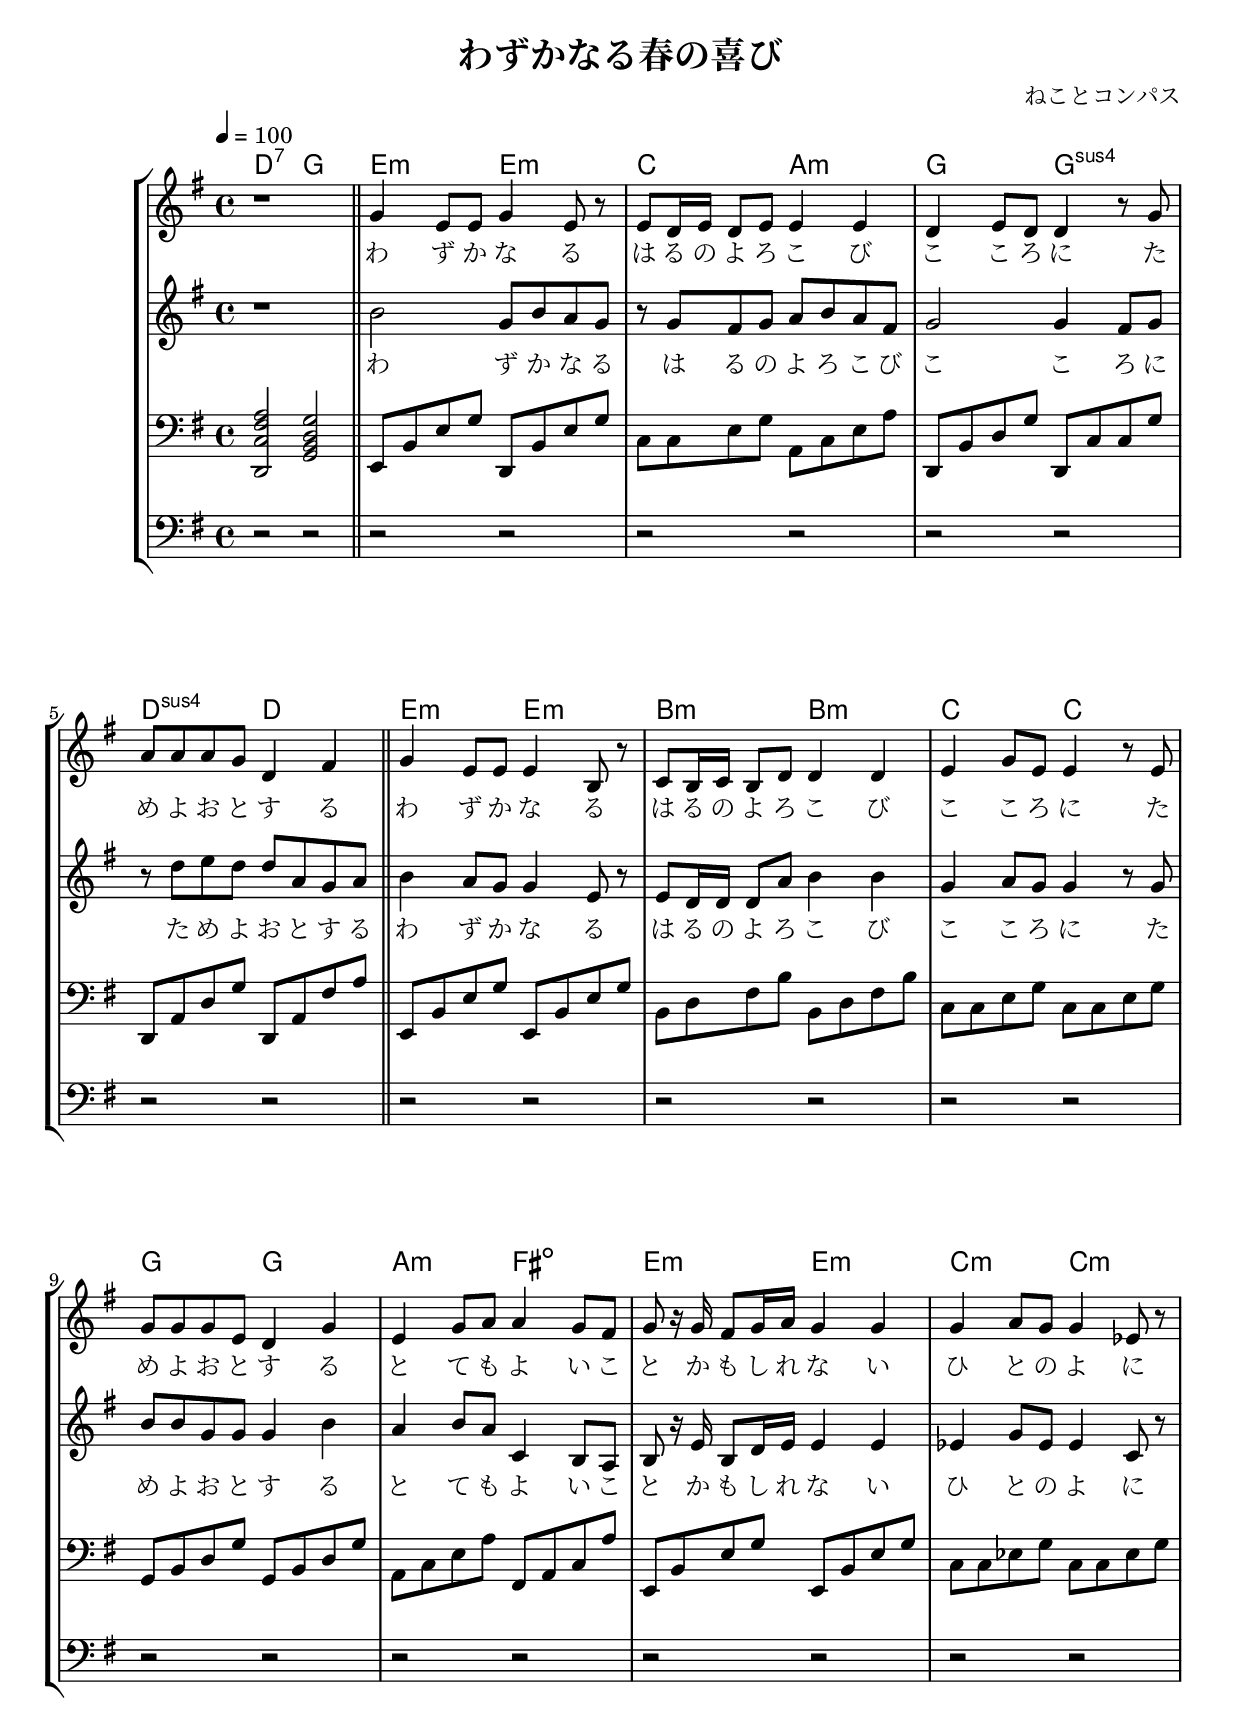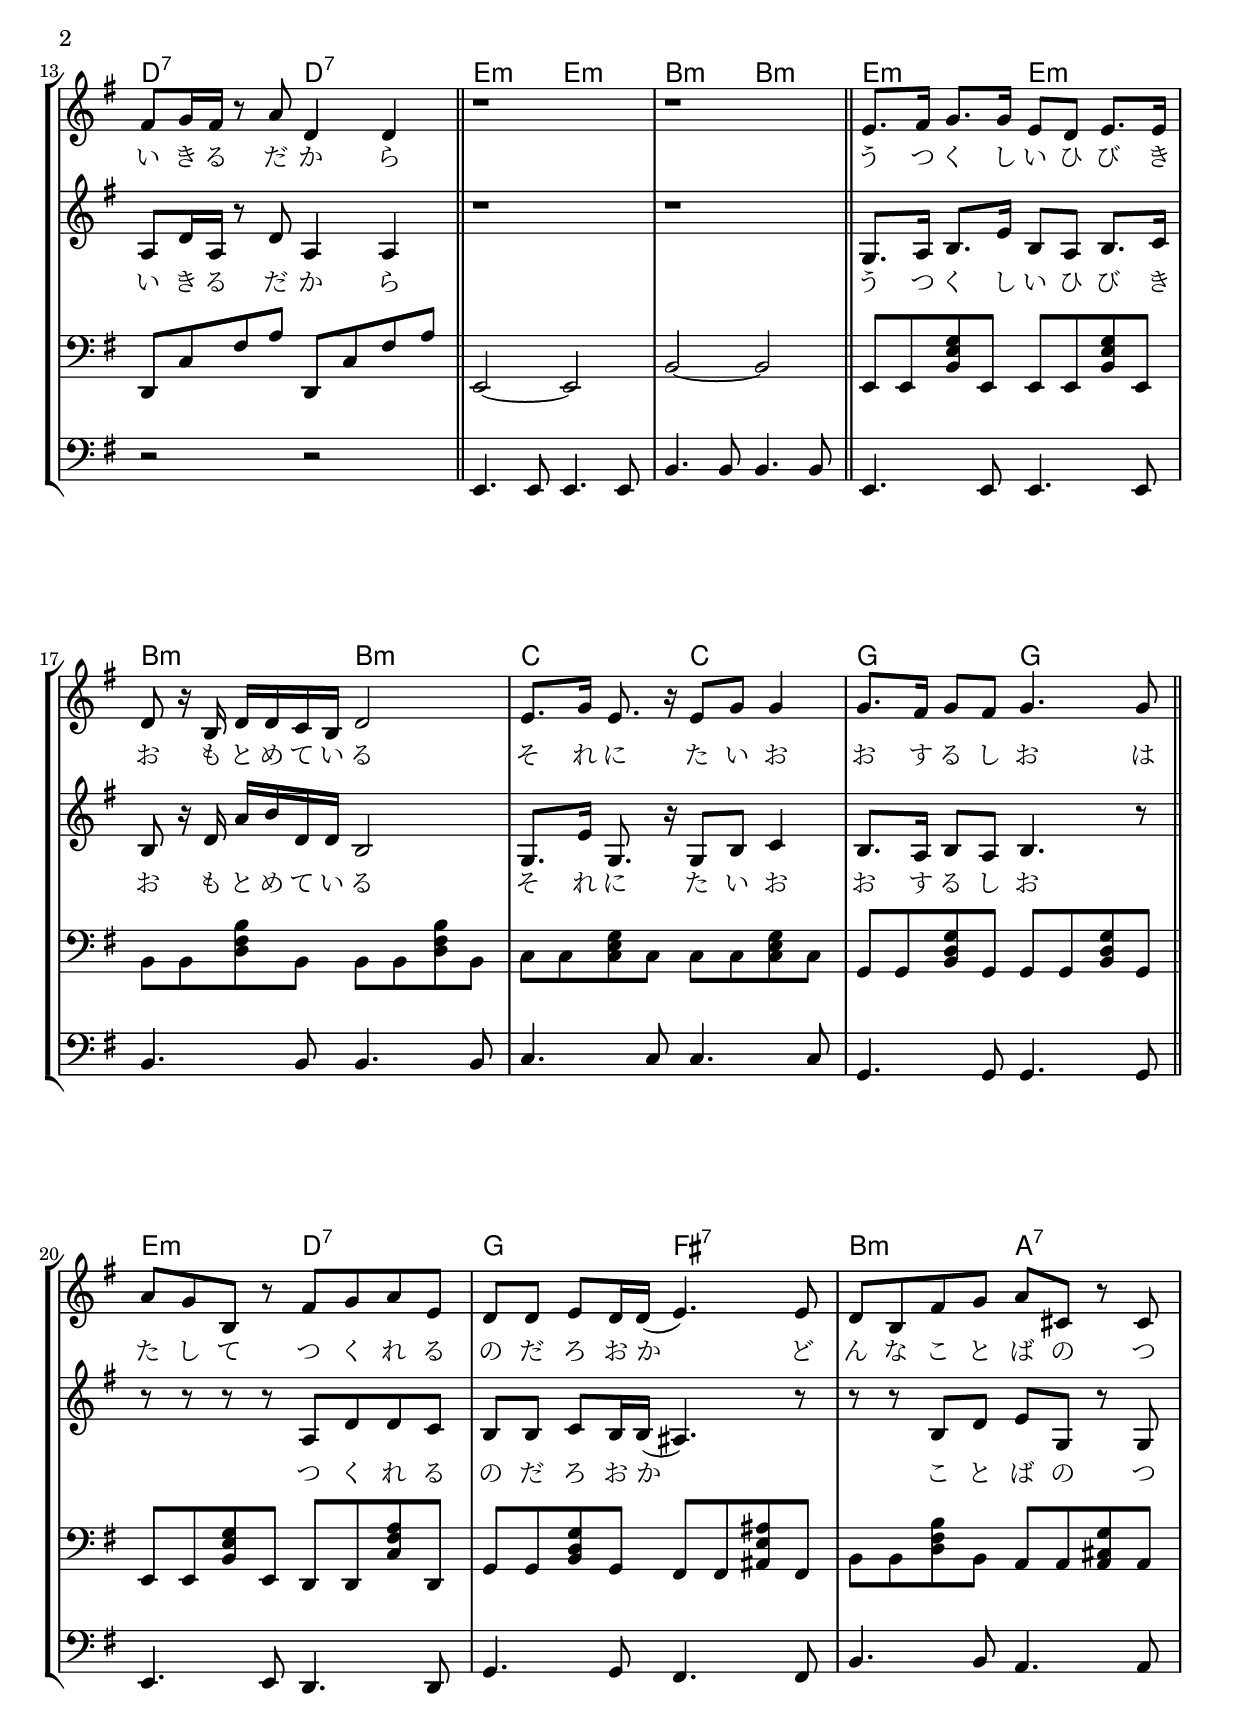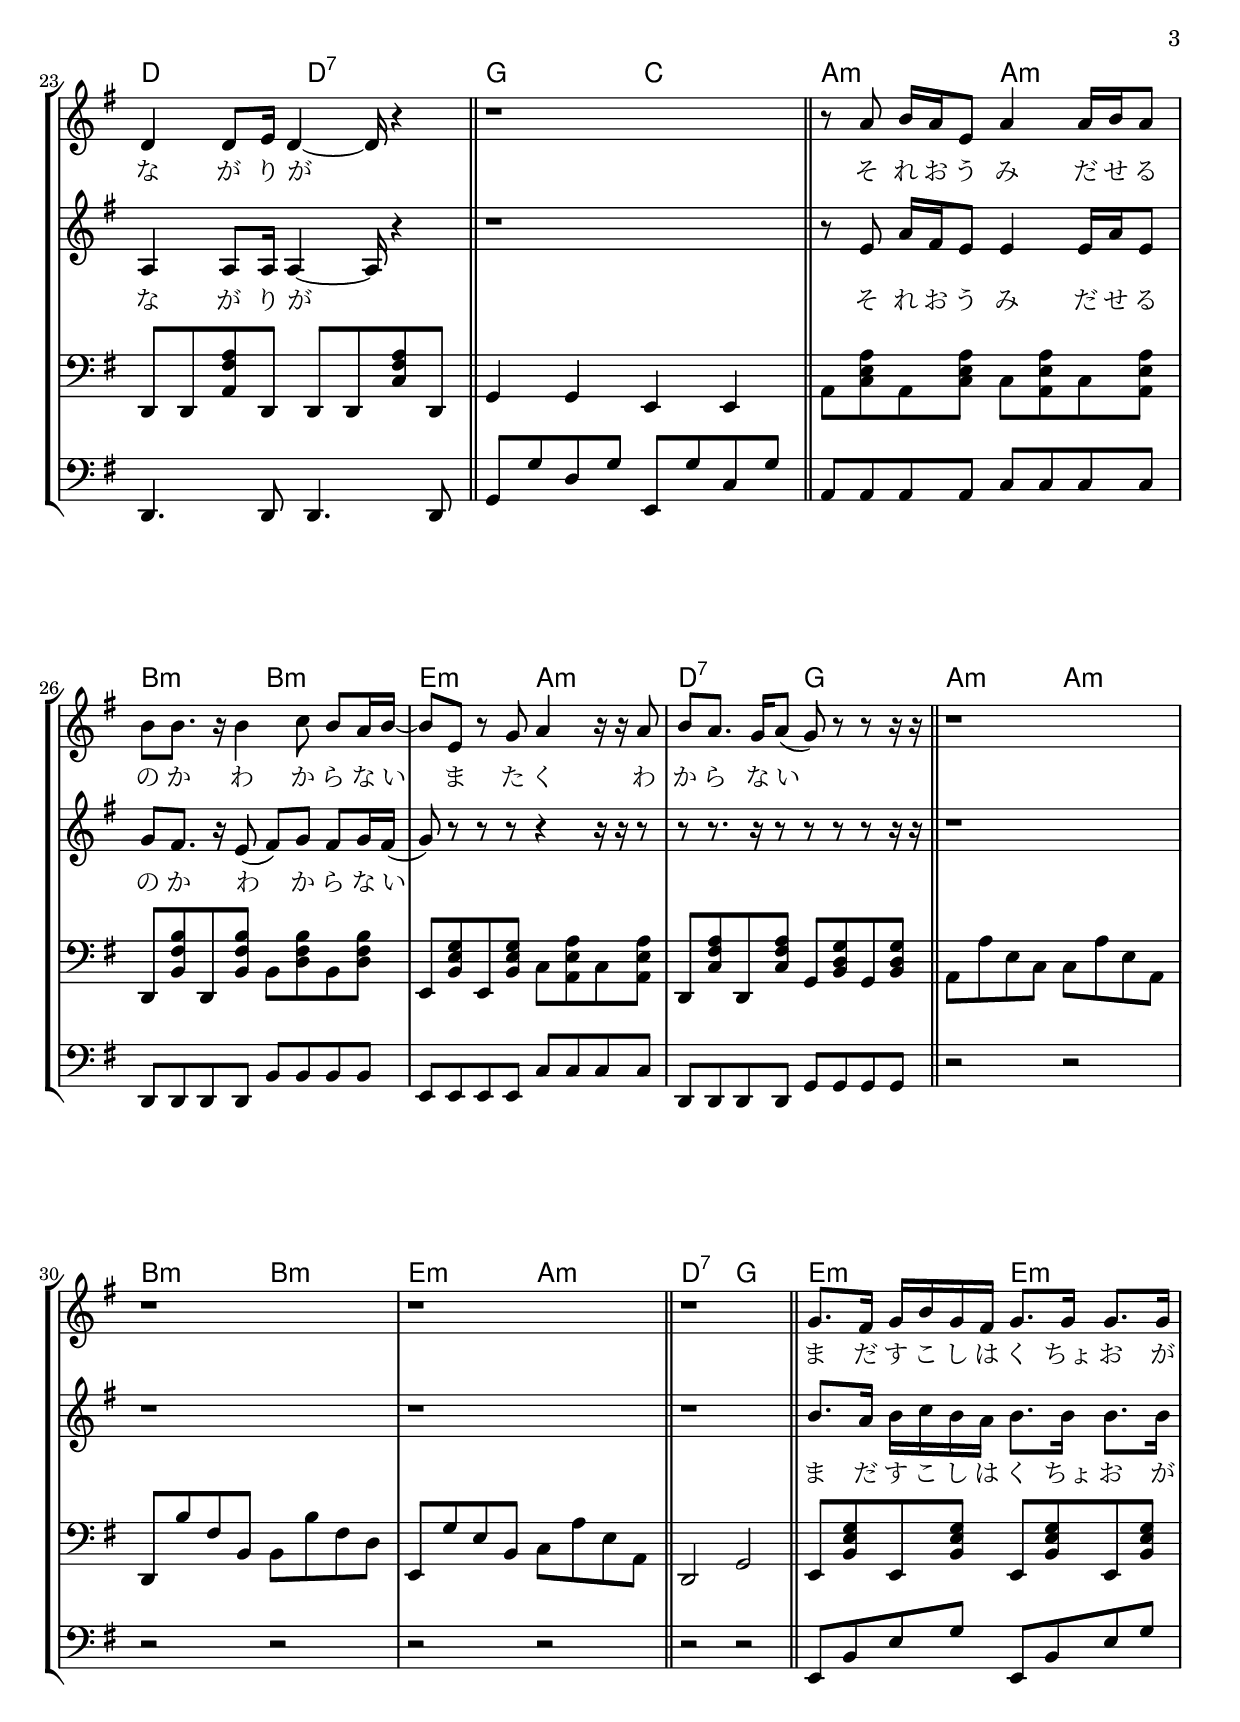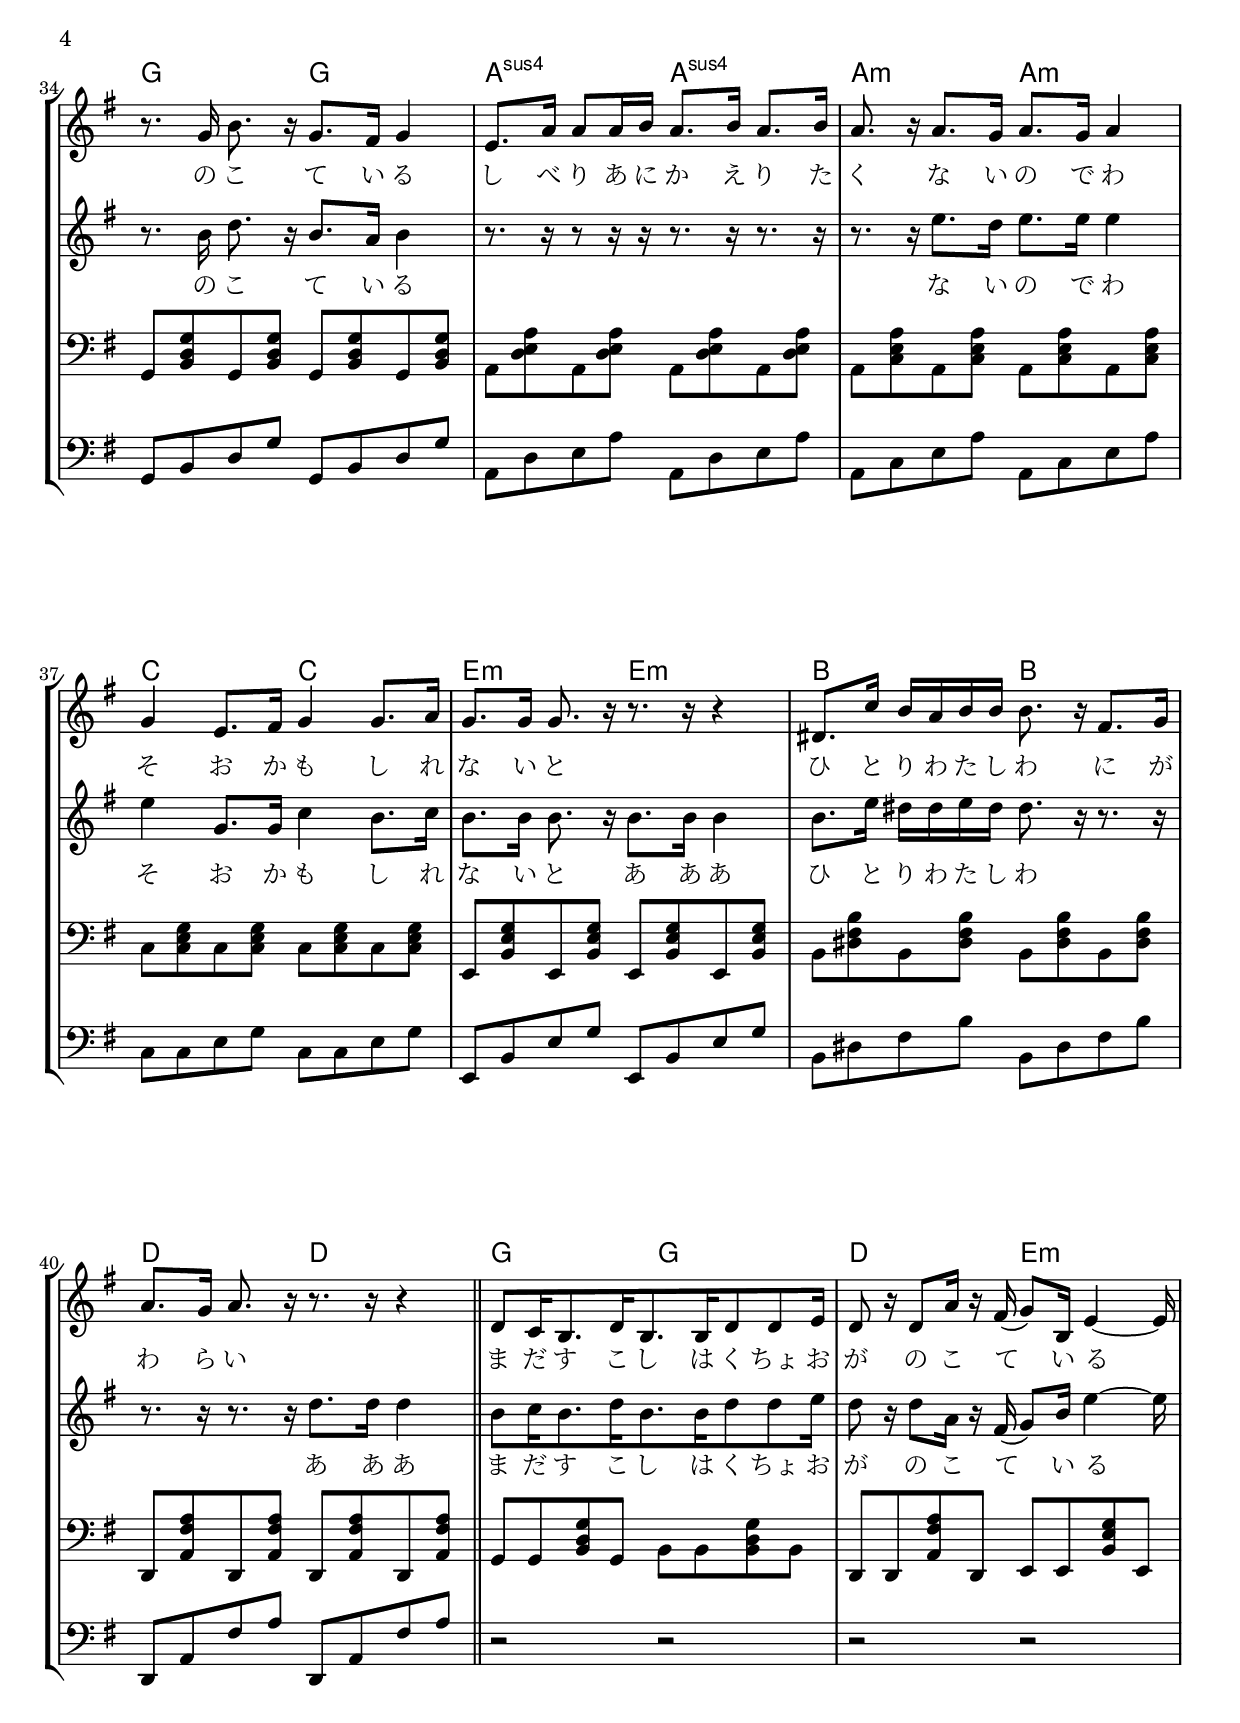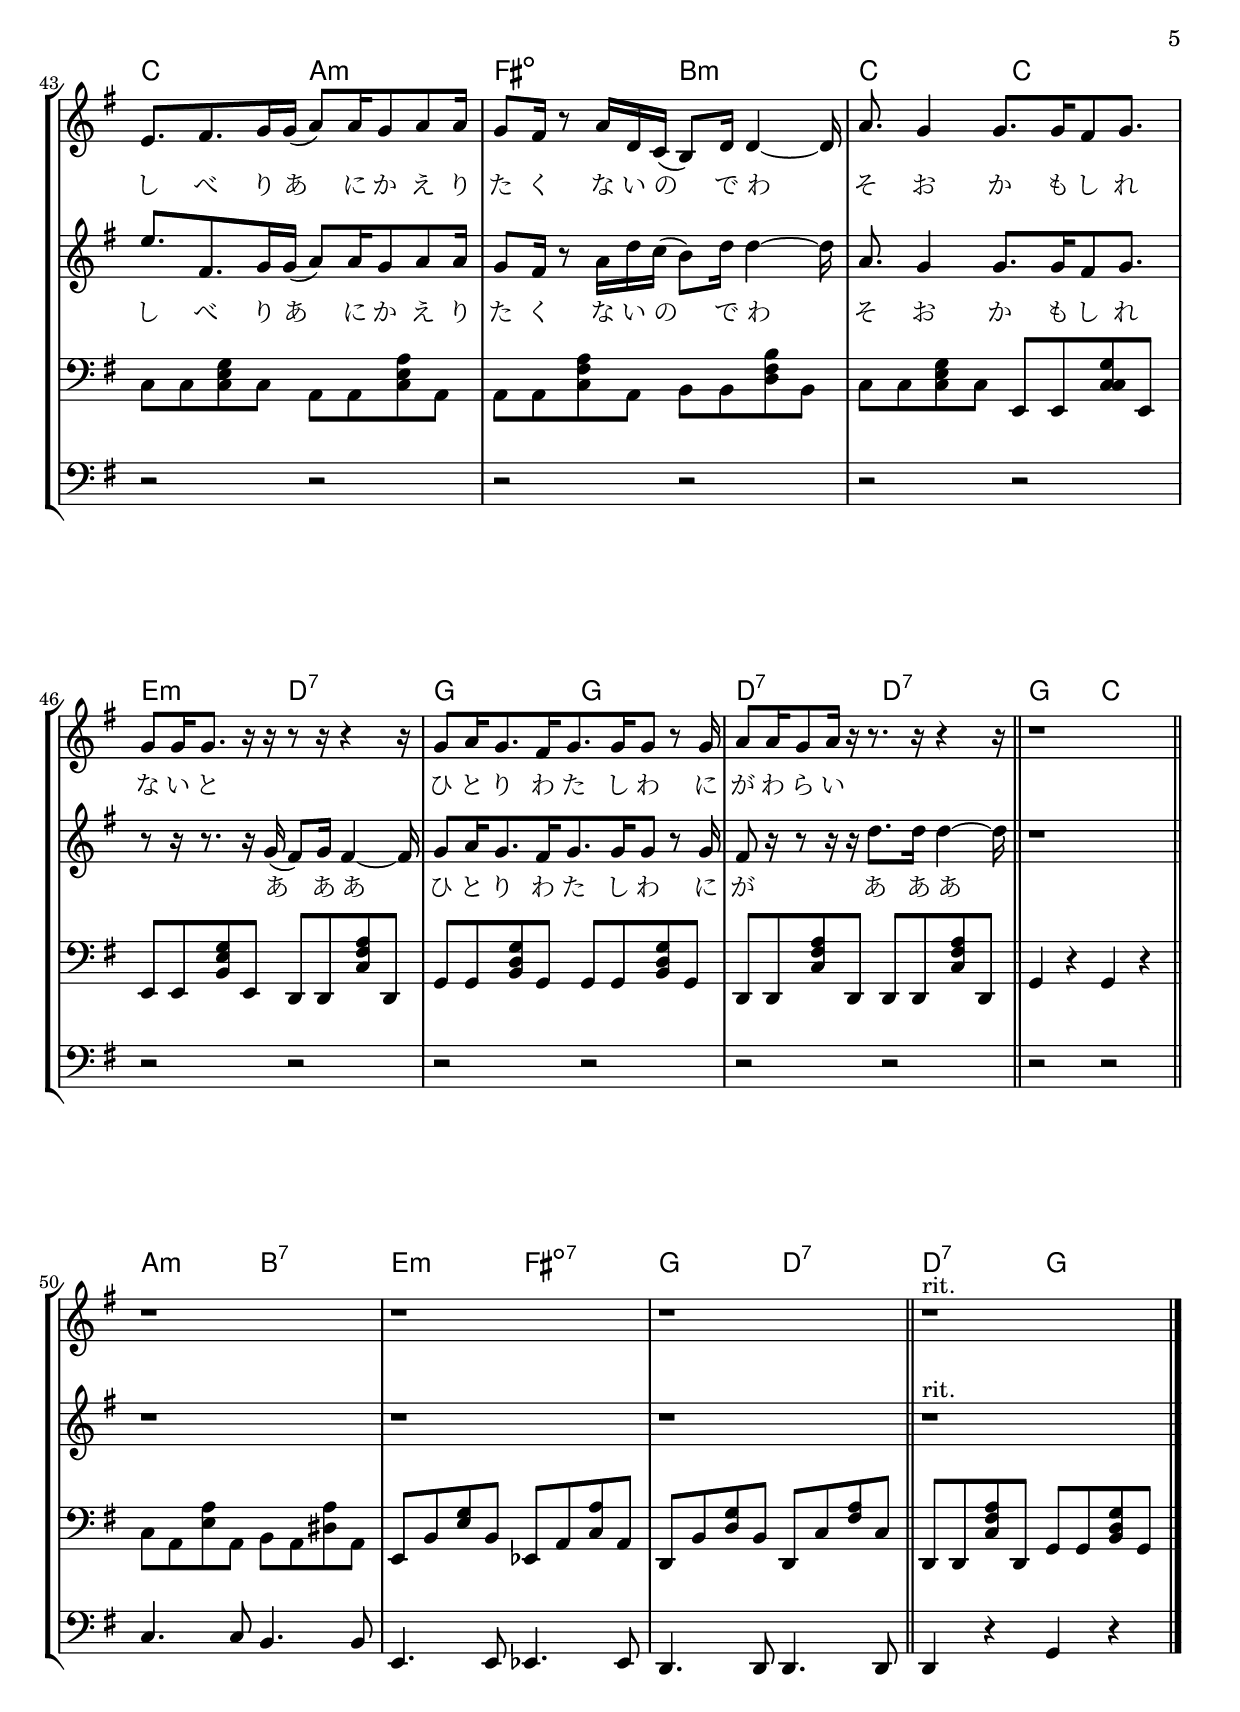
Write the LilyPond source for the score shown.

\version "2.12.1"

\header {
	title = \markup {わずかなる春の喜び}
	composer = \markup \center-column {ねことコンパス}
}

harmony = \chordmode {
	d2:7 g 

	e:m e:m c a:m g g:sus4 d:sus4 d 

	e:m e:m b:m b:m c c g g a:m fis:dim e:m e:m c:m c:m d:7 d:7 

	e:m e:m b:m b:m 

	e:m e:m b:m b:m c c g g 

	e:m d:7 g fis:7 b:m a:7 d d:7 

	g c 

	a:m a:m b:m b:m e:m a:m d:7 g 

	a:m a:m b:m b:m e:m a:m 

	d:7 g 

	e:m e:m g g a:sus4 a:sus4 a:m a:m c c e:m e:m b b d d 

	g g d e:m c a:m fis:dim b:m c c e:m d:7 g g d:7 d:7 

	g c 

	a:m b:7 e:m fis:dim7 g d:7 

	d:7 g 
}

melody = {
	\key g \major
	\tempo 4 = 100
	r1   
	\set Staff.midiInstrument = #"Bassoon"
	g'4  e'8  e'8  g'4  e'8  r8 
	e'8  d'16  e'16  d'8  e'8  e'4  e'4 
	d'4  e'8  d'8  d'4  r8  g'8 
	a'8  a'8  a'8  g'8  d'4  fis'4
	\set Staff.midiInstrument = #"mmi0.45"
	g'4  e'8  e'8  e'4  b8  r8 
	c'8  b16  c'16  b8  d'8  d'4  d'4 
	e'4  g'8  e'8  e'4  r8  e'8 
	g'8  g'8  g'8  e'8  d'4  g'4 
	e'4  g'8  a'8  a'4  g'8  fis'8 
	g'8  r16  g'16  fis'8  g'16  a'16  g'4  g'4 
	g'4  a'8  g'8  g'4  es'8  r8 
	fis'8  g'16  fis'16  r8  a'8  d'4  d'4
	r1 | r1   
	\set Staff.midiInstrument = #"mmi0.45"
	e'8.  fis'16  g'8.  g'16  e'8  d'8  e'8.  e'16 
	d'8  r16  b16  d'16  d'16  c'16  b16  d'2 
	e'8.  g'16  e'8.  r16  e'8  g'8  g'4 
	g'8.  fis'16  g'8  fis'8  g'4.  	\set Staff.midiInstrument = #"mmi0.45"
	g'8 
	a'8  g'8  b8  r8  fis'8  g'8  a'8  e'8 
	d'8  d'8  e'8  d'16  d'16  (e'4.)  e'8 
	d'8  b8  fis'8  g'8  a'8  cis'8  r8  cis'8 
	d'4  d'8  e'16  d'4~d'16  	r4 	r1   
	\set Staff.midiInstrument = #"mmi0.45"
	r8 a'8  b'16  a'16  e'8  a'4  a'16  b'16  a'8 
	b'8  b'8.  r16  b'4  c''8  b'8  a'16  b'16~ 
	b'8  e'8  r8  g'8  a'4  r16  r16  a'8 
	b'8  a'8.  g'16  a'8  (g'8)  r8  r8  r16  r16
	r1 | r1 | r1   
	r1   
	\set Staff.midiInstrument = #"mmi0.45"
	g'8.  fis'16  g'16  b'16  g'16  fis'16  g'8.  g'16  g'8.  g'16 
	r8.  g'16  b'8.  r16  g'8.  fis'16  g'4 
	e'8.  a'16  a'8  a'16  b'16  a'8.  b'16  a'8.  b'16 
	a'8.  r16  a'8.  g'16  a'8.  g'16  a'4 
	g'4  e'8.  fis'16  g'4  g'8.  a'16 
	g'8.  g'16  g'8.  r16  r8.  r16  r4 
	dis'8.  c''16  b'16  a'16  b'16  b'16  b'8.  r16  fis'8.  g'16 
	a'8.  g'16  a'8.  r16  r8.  r16  r4
	\set Staff.midiInstrument = #"Pad 7 (halo)"
	d'8  c'16  b8.  d'16  b8.  b16  d'8  d'8  e'16 
	d'8  r16  d'8  a'16  r16  fis'16  (g'8)  b16  e'4~e'16 
	e'8.  fis'8.  g'16  g'16  (a'8)  a'16  g'8  a'8  a'16 
	g'8  fis'16  r8  a'16  d'16  c'16  (b8)  d'16  d'4~d'16 
	a'8.  g'4  g'8.  g'16  fis'8  g'8. 
	g'8  g'16  g'8.  r16  r16  r8  r16  r4 r16 
	g'8  a'16  g'8.  fis'16  g'8.  g'16  g'8  r8  g'16 
	a'8  a'16  g'8  a'16  r16  r8.  r16  r4 r16
	r1   
	r1 | r1 | r1   
	r1^"rit." \bar "|."
}

words = \lyricmode {
	
	わ  ず  か  な  る  は  る  の  よ  ろ  こ  び  こ  こ  ろ  に  た  め  よ  お  と  す  る  
	わ  ず  か  な  る  は  る  の  よ  ろ  こ  び  こ  こ  ろ  に  た  め  よ  お  と  す  る  と  て  も  よ  い  こ  と  か  も  し  れ  な  い  ひ  と  の  よ  に  い  き  る  だ  か  ら  
	
	う  つ  く  し  い  ひ  び  き  お  も  と  め  て  い  る  そ  れ  に  た  い  お  お  す  る  し  お  
	は  た  し  て  つ  く  れ  る  の  だ  ろ  お  か  ど  ん  な  こ  と  ば  の  つ  な  が  り  が  
	
	そ  れ  お  う  み  だ  せ  る  の  か  わ  か  ら  な  い  ま  た  く  わ  か  ら  な  い  
	
	
	ま  だ  す  こ  し  は  く  ちょ  お  が  の  こ  て  い  る  し  べ  り  あ  に  か  え  り  た  く  な  い  の  で  わ  そ  お  か  も  し  れ  な  い  と  ひ  と  り  わ  た  し  わ  に  が  わ  ら  い  
	ま  だ  す  こ  し  は  く  ちょ  お  が  の  こ  て  い  る  し  べ  り  あ  に  か  え  り  た  く  な  い  の  で  わ  そ  お  か  も  し  れ  な  い  と  ひ  と  り  わ  た  し  わ  に  が  わ  ら  い  
	
	
	
}

secondmelody = {
	\key g \major
	\tempo 4 = 100
	r1   
	\set Staff.midiInstrument = #"Pad 3 (polysynth)"
	b'2  g'8  b'8  a'8  g'8 
	r8  g'8  fis'8  g'8  a'8  b'8  a'8  fis'8 
	g'2  g'4  fis'8  g'8 
	r8  d''8  e''8  d''8  d''8  a'8  g'8  a'8
	\set Staff.midiInstrument = #"Pad 2 (warm)"
	b'4  a'8  g'8  g'4  e'8  r8 
	e'8  d'16  d'16  d'8  a'8  b'4  b'4 
	g'4  a'8  g'8  g'4  r8  g'8 
	b'8  b'8  g'8  g'8  g'4  b'4 
	a'4  b'8  a'8  c'4  b8  a8 
	b8  r16  e'16  b8  d'16  e'16  e'4  e'4 
	es'4  g'8  es'8  es'4  c'8  r8 
	a8  d'16  a16  r8  d'8  a4  a4
	r1 | r1   
	\set Staff.midiInstrument = #"Pad 7 (halo)"
	g8.  a16  b8.  e'16  b8  a8  b8.  c'16 
	b8  r16  d'16  a'16  b'16  d'16  d'16  b2 
	g8.  e'16  g8.  r16  g8  b8  c'4 
	b8.  a16  b8  a8  b4.  	\set Staff.midiInstrument = #"Acoustic Guitar (steel)"
	r8 
	r8  r8  r8  r8  a8  d'8  d'8  c'8 
	b8  b8  c'8  b16  b16  (ais4.)  r8 
	r8  r8  b8  d'8  e'8  g8  r8  g8 
	a4  a8  a16  a4~a16  	r4 	r1   
	\set Staff.midiInstrument = #"mmi0.42"
	r8 e'8  a'16  fis'16  e'8  e'4  e'16  a'16  e'8 
	g'8  fis'8.  r16  e'8  (fis'8)  g'8  fis'8  g'16  fis'16 
	(g'8)  r8  r8  r8  r4  r16  r16  r8 
	r8  r8.  r16  r8  r8  r8  r8  r16  r16
	r1 | r1 | r1   
	r1   
	\set Staff.midiInstrument = #"Pad 4 (choir)"
	b'8.  a'16  b'16  c''16  b'16  a'16  b'8.  b'16  b'8.  b'16 
	r8.  b'16  d''8.  r16  b'8.  a'16  b'4 
	r8.  r16  r8  r16  r16  r8.  r16  r8.  r16 
	r8.  r16  e''8.  d''16  e''8.  e''16  e''4 
	e''4  g'8.  g'16  c''4  b'8.  c''16 
	b'8.  b'16  b'8.  r16  b'8.  b'16  b'4 
	b'8.  e''16  dis''16  dis''16  e''16  dis''16  dis''8.  r16  r8.  r16 
	r8.  r16  r8.  r16  d''8.  d''16  d''4
	\set Staff.midiInstrument = #"Pad 7 (halo)"
	b'8  c''16  b'8.  d''16  b'8.  b'16  d''8  d''8  e''16 
	d''8  r16  d''8  a'16  r16  fis'16  (g'8)  b'16  e''4~e''16 
	e''8.  fis'8.  g'16  g'16  (a'8)  a'16  g'8  a'8  a'16 
	g'8  fis'16  r8  a'16  d''16  c''16  (b'8)  d''16  d''4~d''16 
	a'8.  g'4  g'8.  g'16  fis'8  g'8. 
	r8  r16  r8.  r16  g'16  (fis'8)  g'16  fis'4~fis'16 
	g'8  a'16  g'8.  fis'16  g'8.  g'16  g'8  r8  g'16 
	fis'8  r16  r8  r16  r16  d''8.  d''16  d''4~d''16
	r1   
	r1 | r1 | r1   
	r1^"rit." \bar "|."
}

secondwords = \lyricmode {
	
	わ  ず  か  な  る  は  る  の  よ  ろ  こ  び  こ  こ  ろ  に  た  め  よ  お  と  す  る  
	わ  ず  か  な  る  は  る  の  よ  ろ  こ  び  こ  こ  ろ  に  た  め  よ  お  と  す  る  と  て  も  よ  い  こ  と  か  も  し  れ  な  い  ひ  と  の  よ  に  い  き  る  だ  か  ら  
	
	う  つ  く  し  い  ひ  び  き  お  も  と  め  て  い  る  そ  れ  に  た  い  お  お  す  る  し  お  
	つ  く  れ  る  の  だ  ろ  お  か  こ  と  ば  の  つ  な  が  り  が  
	
	そ  れ  お  う  み  だ  せ  る  の  か  わ  か  ら  な  い  
	
	
	ま  だ  す  こ  し  は  く  ちょ  お  が  の  こ  て  い  る  な  い  の  で  わ  そ  お  か  も  し  れ  な  い  と  あ  あ  あ  ひ  と  り  わ  た  し  わ  あ  あ  あ  
	ま  だ  す  こ  し  は  く  ちょ  お  が  の  こ  て  い  る  し  べ  り  あ  に  か  え  り  た  く  な  い  の  で  わ  そ  お  か  も  し  れ  あ  あ  あ  ひ  と  り  わ  た  し  わ  に  が  あ  あ  あ  
	
	
	
}

tempochange = {
	\tempo 4 = 100
	r1 \bar "||"
	\tempo 4 = 100
	r1 | r1 | r1 | r1 \bar "||"
	\tempo 4 = 100
	r1 | r1 | r1 | r1 | r1 | r1 | r1 | r1 \bar "||"
	\tempo 4 = 100
	r1 | r1 \bar "||"
	\tempo 4 = 100
	r1 | r1 | r1 | r1 \bar "||"
	\tempo 4 = 100
	r1 | r1 | r1 | r1 \bar "||"
	\tempo 4 = 100
	r1 \bar "||"
	\tempo 4 = 100
	r1 | r1 | r1 | r1 \bar "||"
	\tempo 4 = 100
	r1 | r1 | r1 \bar "||"
	\tempo 4 = 100
	r1 \bar "||"
	\tempo 4 = 100
	r1 | r1 | r1 | r1 | r1 | r1 | r1 | r1 \bar "||"
	\tempo 4 = 100
	r1 | r1 | r1 | r1 | r1 | r1 | r1 | r1 \bar "||"
	\tempo 4 = 100
	r1 \bar "||"
	\tempo 4 = 100
	r1 | r1 | r1 \bar "||"
	\tempo 4 = 100
	\tempo 4 = 75 r2 \tempo 4 = 66 r2 \bar "|."
}

mainacc = {
	\clef bass
	\set Staff.midiInstrument = #"Acoustic grand"
	\key g \major
	\tempo 4 = 100
	<d, c fis a>2
	<g, b, d g>2
	\bar "||"

	\set Staff.midiInstrument = #"Acoustic Guitar (steel)"
	e,8 b,8 e8 g8
	d,8 b,8 e8 g8
	c8 c8 e8 g8
	a,8 c8 e8 a8
	d,8 b,8 d8 g8
	d,8 c8 c8 g8
	d,8 a,8 d8 g8
	d,8 a,8 fis8 a8
	\bar "||"

	\set Staff.midiInstrument = #"Acoustic Guitar (steel)"
	e,8 b,8 e8 g8
	e,8 b,8 e8 g8
	b,8 d8 fis8 b8
	b,8 d8 fis8 b8
	c8 c8 e8 g8
	c8 c8 e8 g8
	g,8 b,8 d8 g8
	g,8 b,8 d8 g8
	a,8 c8 e8 a8
	fis,8 a,8 c8 a8
	e,8 b,8 e8 g8
	e,8 b,8 e8 g8
	c8 c8 es8 g8
	c8 c8 es8 g8
	d,8 c8 fis8 a8
	d,8 c8 fis8 a8
	\bar "||"

	\set Staff.midiInstrument = #"Pad 2 (warm)"
	e,2
	~e,2
	b,2
	~b,2
	\bar "||"

	\set Staff.midiInstrument = #"Electric Grand"
	e,8 e,8 <b, e g>8 e,8
	e,8 e,8 <b, e g>8 e,8
	b,8 b,8 <d fis b>8 b,8
	b,8 b,8 <d fis b>8 b,8
	c8 c8 <c e g>8 c8
	c8 c8 <c e g>8 c8
	g,8 g,8 <b, d g>8 g,8
	g,8 g,8 <b, d g>8 g,8
	\bar "||"

	\set Staff.midiInstrument = #"Electric Piano 1"
	e,8 e,8 <b, e g>8 e,8
	d,8 d,8 <c fis a>8 d,8
	g,8 g,8 <b, d g>8 g,8
	fis,8 fis,8 <ais, e ais>8 fis,8
	b,8 b,8 <d fis b>8 b,8
	a,8 a,8 <a, cis g>8 a,8
	d,8 d,8 <a, fis a>8 d,8
	d,8 d,8 <c fis a>8 d,8
	\bar "||"

	\set Staff.midiInstrument = #"Tubular Bells"
	g,4 g,4
	e,4 e,4
	\bar "||"

	\set Staff.midiInstrument = #"Sitar"
	a,8 <c e a> a, <c e a>
	c8 <a, e a> c <a, e a>
	d,8 <b, fis b> d, <b, fis b>
	b,8 <d fis b> b, <d fis b>
	e,8 <b, e g> e, <b, e g>
	c8 <a, e a> c <a, e a>
	d,8 <c fis a> d, <c fis a>
	g,8 <b, d g> g, <b, d g>
	\bar "||"

	\set Staff.midiInstrument = #"Sitar"
	a,8 a e c
	c8 a e a,
	d,8 b fis b,
	b,8 b fis d
	e,8 g e b,
	c8 a e a,
	\bar "||"

	\set Staff.midiInstrument = #"Sitar"
	d,2
	~g,2
	\bar "||"

	\set Staff.midiInstrument = #"Acoustic Guitar (steel)"
	e,8 <b, e g> e, <b, e g>
	e,8 <b, e g> e, <b, e g>
	g,8 <b, d g> g, <b, d g>
	g,8 <b, d g> g, <b, d g>
	a,8 <d e a> a, <d e a>
	a,8 <d e a> a, <d e a>
	a,8 <c e a> a, <c e a>
	a,8 <c e a> a, <c e a>
	c8 <c e g> c <c e g>
	c8 <c e g> c <c e g>
	e,8 <b, e g> e, <b, e g>
	e,8 <b, e g> e, <b, e g>
	b,8 <dis fis b> b, <dis fis b>
	b,8 <dis fis b> b, <dis fis b>
	d,8 <a, fis a> d, <a, fis a>
	d,8 <a, fis a> d, <a, fis a>
	\bar "||"

	\set Staff.midiInstrument = #"Acoustic Guitar (steel)"
	g,8 g,8 <b, d g>8 g,8
	b,8 b,8 <b, d g>8 b,8
	d,8 d,8 <a, fis a>8 d,8
	e,8 e,8 <b, e g>8 e,8
	c8 c8 <c e g>8 c8
	a,8 a,8 <c e a>8 a,8
	a,8 a,8 <c fis a>8 a,8
	b,8 b,8 <d fis b>8 b,8
	c8 c8 <c e g>8 c8
	e,8 e,8 <c c g>8 e,8
	e,8 e,8 <b, e g>8 e,8
	d,8 d,8 <c fis a>8 d,8
	g,8 g,8 <b, d g>8 g,8
	g,8 g,8 <b, d g>8 g,8
	d,8 d,8 <c fis a>8 d,8
	d,8 d,8 <c fis a>8 d,8
	\bar "||"

	\set Staff.midiInstrument = #"Acoustic grand"
	g,4 r4
	g,4 r4
	\bar "||"

	\set Staff.midiInstrument = #"Acoustic Guitar (steel)"
	c8 a, <e a> a,
	b,8 a, <dis a> a,
	e,8 b, <e g> b,
	es,8 a, <c a> a,
	d,8 b, <d g> b,
	d,8 c <fis a> c
	\bar "||"

	\set Staff.midiInstrument = #"Acoustic Guitar (steel)"
	d,8 d,8 <c fis a>8 d,8
	g,8 g,8 <b, d g>8 g,8
	\bar "|."
}

subacc = {
	\clef bass
	\set Staff.midiInstrument = #"Acoustic grand"
	\key g \major
	\tempo 4 = 100
	r2
	r2
	\bar "||"

	\set Staff.midiInstrument = #"Acoustic grand"
	r2
	r2
	r2
	r2
	r2
	r2
	r2
	r2
	\bar "||"

	\set Staff.midiInstrument = #"Acoustic grand"
	r2
	r2
	r2
	r2
	r2
	r2
	r2
	r2
	r2
	r2
	r2
	r2
	r2
	r2
	r2
	r2
	\bar "||"

	\set Staff.midiInstrument = #"Pad 3 (polysynth)"
	e,4.e,8
	e,4.e,8
	b,4.b,8
	b,4.b,8
	\bar "||"

	\set Staff.midiInstrument = #"Pad 3 (polysynth)"
	e,4.e,8
	e,4.e,8
	b,4.b,8
	b,4.b,8
	c4.c8
	c4.c8
	g,4.g,8
	g,4.g,8
	\bar "||"

	\set Staff.midiInstrument = #"Pad 2 (warm)"
	e,4.e,8
	d,4.d,8
	g,4.g,8
	fis,4.fis,8
	b,4.b,8
	a,4.a,8
	d,4.d,8
	d,4.d,8
	\bar "||"

	\set Staff.midiInstrument = #"Distorted Guitar"
	g,8 g d g
	e,8 g c g
	\bar "||"

	\set Staff.midiInstrument = #"Acoustic Bass"
	a,8 a,8 a,8 a,8
	c8 c8 c8 c8
	d,8 d,8 d,8 d,8
	b,8 b,8 b,8 b,8
	e,8 e,8 e,8 e,8
	c8 c8 c8 c8
	d,8 d,8 d,8 d,8
	g,8 g,8 g,8 g,8
	\bar "||"

	\set Staff.midiInstrument = #"Acoustic grand"
	r2
	r2
	r2
	r2
	r2
	r2
	\bar "||"

	\set Staff.midiInstrument = #"Acoustic grand"
	r2
	r2
	\bar "||"

	\set Staff.midiInstrument = #"Lead 4 (chiff)"
	e,8 b,8 e8 g8
	e,8 b,8 e8 g8
	g,8 b,8 d8 g8
	g,8 b,8 d8 g8
	a,8 d8 e8 a8
	a,8 d8 e8 a8
	a,8 c8 e8 a8
	a,8 c8 e8 a8
	c8 c8 e8 g8
	c8 c8 e8 g8
	e,8 b,8 e8 g8
	e,8 b,8 e8 g8
	b,8 dis8 fis8 b8
	b,8 dis8 fis8 b8
	d,8 a,8 fis8 a8
	d,8 a,8 fis8 a8
	\bar "||"

	\set Staff.midiInstrument = #"Acoustic grand"
	r2
	r2
	r2
	r2
	r2
	r2
	r2
	r2
	r2
	r2
	r2
	r2
	r2
	r2
	r2
	r2
	\bar "||"

	\set Staff.midiInstrument = #"Acoustic grand"
	r2
	r2
	\bar "||"

	\set Staff.midiInstrument = #"Synth Bass 2"
	c4.c8
	b,4.b,8
	e,4.e,8
	es,4.es,8
	d,4.d,8
	d,4.d,8
	\bar "||"

	\set Staff.midiInstrument = #"Pad 4 (choir)"
	d,4 r4
	g,4 r4
	\bar "|."
}

percA = {
	\drummode {
	r1 \bar "||"
	r1 |r1 |r1 |r1 \bar "||"
	r1  |r1  |r1  |r1  |r1  |r1  |r1  |r2 r8 hho4 hho8  \bar "||"
	r1 |r1 \bar "||"
	cymr4 cymr4 cymr4 cymr4  |cymr4 cymr8 cymr16 cymr16 cymr4 cymr4  |cymr4 cymr4 cymr4 cymr4  |cymr4 cymr2.  \bar "||"
	cymr4 cymr4 cymr4 cymr4  |cymr4 cymr8 cymr16 cymr16 cymr4 cymr4  |cymr4 cymr4 cymr4 cymr4  |cymr4 cymr2.  \bar "||"
	r1  \bar "||"
	r8 hho8 hho8 hho8 hho8 hho8 hho8 hho8  |hho8 hho8 hho8 hho8 hho8 hho8 hho8 hho8  |r8 hho8 hho8 hho8 hho8 hho8 hho8 hho8  |hho8 hho8 hho2.  \bar "||"
	r2 hho2  |r2 hho2  |r2 hho2  \bar "||"
	r8 hh2. r8  \bar "||"
	r8 cymr16 cymr16 cymr8 cymr16 cymr16 cymr8 cymr16 cymr16 cymr8 cymr8  |cymr8 cymr16 cymr16 cymr8 cymr16 cymr16 cymr8 cymr16 cymr16 cymr8 cymr8  |cymr8 cymr16 cymr16 cymr8 cymr16 cymr16 cymr8 cymr16 cymr16 cymr8 cymr16 cymr16  |cymr8 cymr16 cymr16 cymr8 cymr16 cymr16 cymr8 cymr16 cymr16 cymr8 cymr8  |r8 cymr16 cymr16 cymr8 cymr16 cymr16 cymr8 cymr16 cymr16 cymr8 cymr8  |cymr8 cymr16 cymr16 cymr8 cymr16 cymr16 cymr8 cymr16 cymr16 cymr8 cymr8  |cymr8 cymr16 cymr16 cymr8 cymr16 cymr16 cymr8 cymr16 cymr16 cymr8 cymr16 cymr16  |cymr8 cymr16 cymr16 cymr8 cymr16 cymr16 cymr8 cymr16 cymr16 cymr8 cymr8  \bar "||"
	r1  |r1  |r1  |r1  |r1  |r1  |r1  |r2 r8 hho4 hho8  \bar "||"
	r1 \bar "||"
	r1 |r1 |r1 \bar "||"
	r2 r8 hho4 hho8  \bar "|."
	}
}

percB = {
	\drummode {
	r1 \bar "||"
	r1 |r1 |r1 |r1 \bar "||"
	r4. hhp2 hhp8  |r4. hhp2 hhp8  |r4. hhp2 hhp8  |r4. hhp2 hhp8  |r4. hhp2 hhp8  |r4. hhp2 hhp8  |r4. hhp2 hhp8  |hhp4 hhp4 hhp4 hhp4  \bar "||"
	r1 |r1 \bar "||"
	r2 sn2  |r2 sn2  |r2 sn2  |r8 sn8 sn2.  \bar "||"
	r2 sn2  |r2 sn2  |r2 sn2  |r8 sn8 sn2.  \bar "||"
	sn16 sn16 sn16 sn16 sn16 sn16 sn16 sn16 sn16 sn16 sn16 sn16 sn16 sn16 sn16 sn16  \bar "||"
	r8 sn4 sn4 sn4 sn8  |r8 sn4 sn4 sn4 sn8  |r8 sn4 sn4 sn4 sn8  |r8 sn8. sn16 sn8 sn16 sn16 sn16 sn8. sn8  \bar "||"
	r8 hh16 hh16 hh8 hh16 hh8. hh16 hh16 hh8 hh16 hh16  |hh8 hh16 hh16 hh8 hh16 hh8. hh16 hh16 hh8 hh8  |hh8 hh16 hh16 hh8 hh16 hh8 hh4. r16  \bar "||"
	r4 sn2 sn4  \bar "||"
	r4 sn2 sn4  |r4 sn8 sn4. sn4  |r4 sn2 sn4  |r4 sn8 sn4. sn4  |r4 sn2 sn4  |r4 sn8 sn4. sn4  |r4 sn2 sn4  |r4 sn2 sn8 sn16 sn16  \bar "||"
	r4. hhp2 hhp8  |r4. hhp2 hhp8  |r4. hhp2 hhp8  |r4. hhp2 hhp8  |r4. hhp2 hhp8  |r4. hhp2 hhp8  |r4. hhp2 hhp8  |hhp4 hhp4 hhp4 hhp4  \bar "||"
	r1 \bar "||"
	r1 |r1 |r1 \bar "||"
	hhp4 hhp4 hhp4 hhp4  \bar "|."
	}
}

percC = {
	\drummode {
	r1 \bar "||"
	r1 |r1 |r1 |r1 \bar "||"
	hh4 hh4 hh4 hh4  |hh4 hh4 hh4 hh4  |hh4 hh4 hh4 hh4  |hh4 hh4 hh4 hh4  |hh4 hh4 hh4 hh4  |hh4 hh4 hh4 hh4  |hh4 hh4 hh4 hh4  |r4. hh2 r8  \bar "||"
	r1 |r1 \bar "||"
	bd2. r8 bd8  |bd2. r8 bd8  |bd2. r8 bd8  |bd2 r8 bd4.  \bar "||"
	bd2. r8 bd8  |bd2. r8 bd8  |bd2. r8 bd8  |bd2 r8 bd4.  \bar "||"
	bd4 bd4 bd8 bd8 bd8 bd8  \bar "||"
	bd4 bd4 bd8. bd8 bd8.  |bd4 bd4 bd8. bd8 bd8.  |bd4 bd4 bd8. bd8 bd8.  |bd8 bd8 bd8. bd8. bd8 bd8 bd8  \bar "||"
	r4 sn2 sn4  |r4 sn2 sn4  |r4 sn4. sn16 sn8 sn16 sn16 sn16  \bar "||"
	bd8 bd4. bd4. bd8  \bar "||"
	bd8. bd16 bd8. bd16 bd8. bd16 bd8. bd16  |bd8. bd16 bd8. bd16 bd8. bd16 bd4  |bd8. bd16 bd8. bd16 bd8. bd16 bd8. bd16  |bd8. bd16 bd8. bd16 bd8. bd16 bd4  |bd8. bd16 bd8. bd16 bd8. bd16 bd8. bd16  |bd8. bd16 bd8. bd16 bd8. bd16 bd4  |bd8. bd16 bd8. bd16 bd8. bd16 bd8. bd16  |bd8. bd16 bd8. bd16 bd8. bd16 bd8. bd16  \bar "||"
	hh4 hh4 hh4 hh4  |hh4 hh4 hh4 hh4  |hh4 hh4 hh4 hh4  |hh4 hh4 hh4 hh4  |hh4 hh4 hh4 hh4  |hh4 hh4 hh4 hh4  |hh4 hh4 hh4 hh4  |r4. hh2 r8  \bar "||"
	r1 \bar "||"
	r1 |r1 |r1 \bar "||"
	r4. hh2 r8  \bar "|."
	}
}

percD = {
	\drummode {
	r1 \bar "||"
	r1 |r1 |r1 |r1 \bar "||"
	bd2. r8 bd8  |bd8. bd8. bd2 bd8  |bd2. r8 bd8  |bd8. bd8. bd2 bd8  |bd2. r8 bd8  |bd8. bd8. bd2 bd8  |bd2. r8 bd8  |bd8. bd4. r16 bd4 bd8  \bar "||"
	r1 |r1 \bar "||"
	r1 |r1 |r1 |r8. tommh8. tommh2 r8  \bar "||"
	r1 |r1 |r1 |r8. tommh8. tommh2 r8  \bar "||"
	r8 hhp4 hhp4 hhp4 hhp8  \bar "||"
	cymc1  |r1  |cymc1  |r1  \bar "||"
	bd8 bd4 bd4 r16 bd8. bd8  |bd8 bd4 bd4 r16 bd8. bd8  |bd4. bd8. bd4. r16  \bar "||"
	r1  \bar "||"
	r1  |r2 r16 tommh4. r16  |r1  |r2 r16 tommh4. r16  |r1  |r2 r16 tommh4. r16  |r1  |r4. tommh2 r8  \bar "||"
	bd2. r8 bd8  |bd8. bd8. bd2 bd8  |bd2. r8 bd8  |bd8. bd8. bd2 bd8  |bd2. r8 bd8  |bd8. bd8. bd2 bd8  |bd2. r8 bd8  |bd8. bd4. r16 bd4 bd8  \bar "||"
	r1 \bar "||"
	r1 |r1 |r1 \bar "||"
	bd8. bd4. r16 bd4 bd8  \bar "|."
	}
}

percE = {
	\drummode {
	r1 \bar "||"
	r1 |r1 |r1 |r1 \bar "||"
	r1 | r1 | r1 | r1 | r1 | r1 | r1 | r1 \bar "||"
	r1 |r1 \bar "||"
	r1 |r1 |r1 |r2. toml8 toml8  \bar "||"
	r1 |r1 |r1 |r2. toml8 toml8  \bar "||"
	cymc1  \bar "||"
	r1 |r1 |r1 |r2. tommh16 tommh8.  \bar "||"
	cymc1  |r1 |r2. cymc4  \bar "||"
	cymc1  \bar "||"
	r1  |r2. r8 toml8  |r1  |r2. r8 toml8  |r1  |r2. r8 toml8  |r1  |r2 r16 toml4. r16  \bar "||"
	r1 | r1 | r1 | r1 | r1 | r1 | r1 | r1 \bar "||"
	r1 \bar "||"
	r1 |r1 |r1 \bar "||"
	r1 \bar "|."
	}
}

percF = {
	\drummode {
	r1 \bar "||"
	r1 | r1 | r1 | r1 \bar "||"
	r1 | r1 | r1 | r1 | r1 | r1 | r1 | r1 \bar "||"
	r1 | r1 \bar "||"
	r1 |r1 |r1 |hho1  \bar "||"
	r1 |r1 |r1 |hho1  \bar "||"
	r1 \bar "||"
	r1 |r1 |r1 |r2. r8 tomfh8  \bar "||"
	r1 | r1 | r1 \bar "||"
	r4 r16 tommh16 tommh4. tommh4  \bar "||"
	cymc1  |r1 |r1 |r1 |cymc1  |r1 |r1 |r1 \bar "||"
	r1 | r1 | r1 | r1 | r1 | r1 | r1 | r1 \bar "||"
	r1 \bar "||"
	r1 | r1 | r1 \bar "||"
	r1 \bar "|."
	}
}

percG = {
	\drummode {
	r1 \bar "||"
	r1 | r1 | r1 | r1 \bar "||"
	r1 | r1 | r1 | r1 | r1 | r1 | r1 | r1 \bar "||"
	r1 | r1 \bar "||"
	r1 | r1 | r1 | r1 \bar "||"
	r1 | r1 | r1 | r1 \bar "||"
	r1 \bar "||"
	r1 |r1 |r1 |r2. tomml16 tomml8.  \bar "||"
	r1 | r1 | r1 \bar "||"
	r4. r16 tomml4. tomml8.  \bar "||"
	r1 | r1 | r1 | r1 | r1 | r1 | r1 | r1 \bar "||"
	r1 | r1 | r1 | r1 | r1 | r1 | r1 | r1 \bar "||"
	r1 \bar "||"
	r1 | r1 | r1 \bar "||"
	r1 \bar "|."
	}
}

percH = {
	\drummode {
	r1 \bar "||"
	r1 | r1 | r1 | r1 \bar "||"
	r1 | r1 | r1 | r1 | r1 | r1 | r1 | r1 \bar "||"
	r1 | r1 \bar "||"
	r1 | r1 | r1 | r1 \bar "||"
	r1 | r1 | r1 | r1 \bar "||"
	r1 \bar "||"
	r1 | r1 | r1 | r1 \bar "||"
	r1 | r1 | r1 \bar "||"
	r2 r16 toml8 toml4 r16  \bar "||"
	r1 | r1 | r1 | r1 | r1 | r1 | r1 | r1 \bar "||"
	r1 | r1 | r1 | r1 | r1 | r1 | r1 | r1 \bar "||"
	r1 \bar "||"
	r1 | r1 | r1 \bar "||"
	r1 \bar "|."
	}
}

percI = {
	\drummode {
	r1 \bar "||"
	r1 | r1 | r1 | r1 \bar "||"
	r1 | r1 | r1 | r1 | r1 | r1 | r1 | r1 \bar "||"
	r1 | r1 \bar "||"
	r1 | r1 | r1 | r1 \bar "||"
	r1 | r1 | r1 | r1 \bar "||"
	r1 \bar "||"
	r1 | r1 | r1 | r1 \bar "||"
	r1 | r1 | r1 \bar "||"
	r2 r8 tomfh4 tomfh8  \bar "||"
	r1 | r1 | r1 | r1 | r1 | r1 | r1 | r1 \bar "||"
	r1 | r1 | r1 | r1 | r1 | r1 | r1 | r1 \bar "||"
	r1 \bar "||"
	r1 | r1 | r1 \bar "||"
	r1 \bar "|."
	}
}

\score {
	<<
		\new StaffGroup <<
			\new ChordNames {\harmony}
			\new Voice = "melody" {\melody}
			\new Lyrics \lyricsto "melody" \words
			\new Voice = "secondmelody" {\secondmelody}
			\new Lyrics \lyricsto "secondmelody" \secondwords
			\new Staff = "mainacc" {\mainacc}
			\new Staff = "subacc" {\subacc}
		>>
	>>
	\layout { }
}
